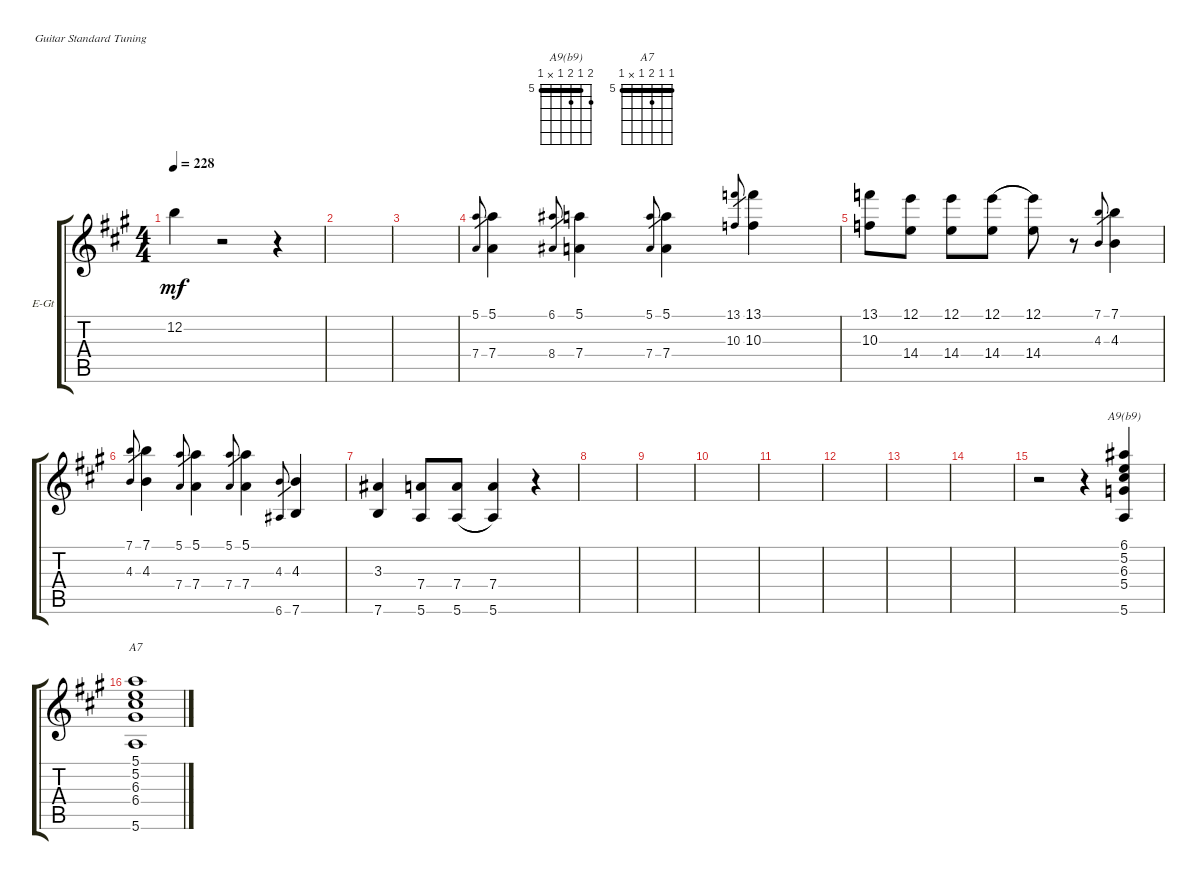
\defaultSystemsLayout 4
\bracketExtendMode groupsimilarinstruments
\firstSystemTrackNameOrientation horizontal
\otherSystemsTrackNameOrientation horizontal
\track ("Electric Guitar" "E-Gt") {instrument electricguitarclean}
\staff {score tabs}
\tuning (E4 B3 G3 D3 A2 E2)
\chord ("A9(b9)" 6 5 6 5 x 5) {firstfret 5 barre (5 5)}
\chord ("A7" 5 5 6 5 x 5) {firstfret 5 barre (5 5 5)}
\ts (4 4)
\tempo 228
\clef g2
\ks a
12.2.4{dy mf} r.2 r.4 |
|
|
(5.1 7.4).8{gr} (7.4 5.1).4 (6.1 8.4).8{gr} (5.1 7.4).4 (5.1 7.4).8{gr} (7.4 5.1).4 (13.1 10.3).8{gr} (13.1 10.3).4 |
(13.1 10.3).8 (12.1 14.4).8 (12.1 14.4).8 (12.1 14.4).8{legatoorigin} (12.1 14.4).8 r.8 (7.1 4.3).8{gr} (4.3 7.1).4 |
(7.1 4.3).8{gr} (4.3 7.1).4 (5.1 7.4).8{gr} (7.4 5.1).4 (5.1 7.4).8{gr} (7.4 5.1).4 (6.6 4.3).8{gr} (4.3 7.6).4 |
(3.3 7.6).4 (7.4 5.6).8 (7.4 5.6).8{legatoorigin} (7.4 5.6).4 r.4 |
|
|
|
|
|
|
|
r.2 r.4 (6.1 5.2 6.3 5.4 5.6).4{ch "A9(b9)"} |
(5.1 5.2 6.3 6.4 5.6).1{ch "A7"}
